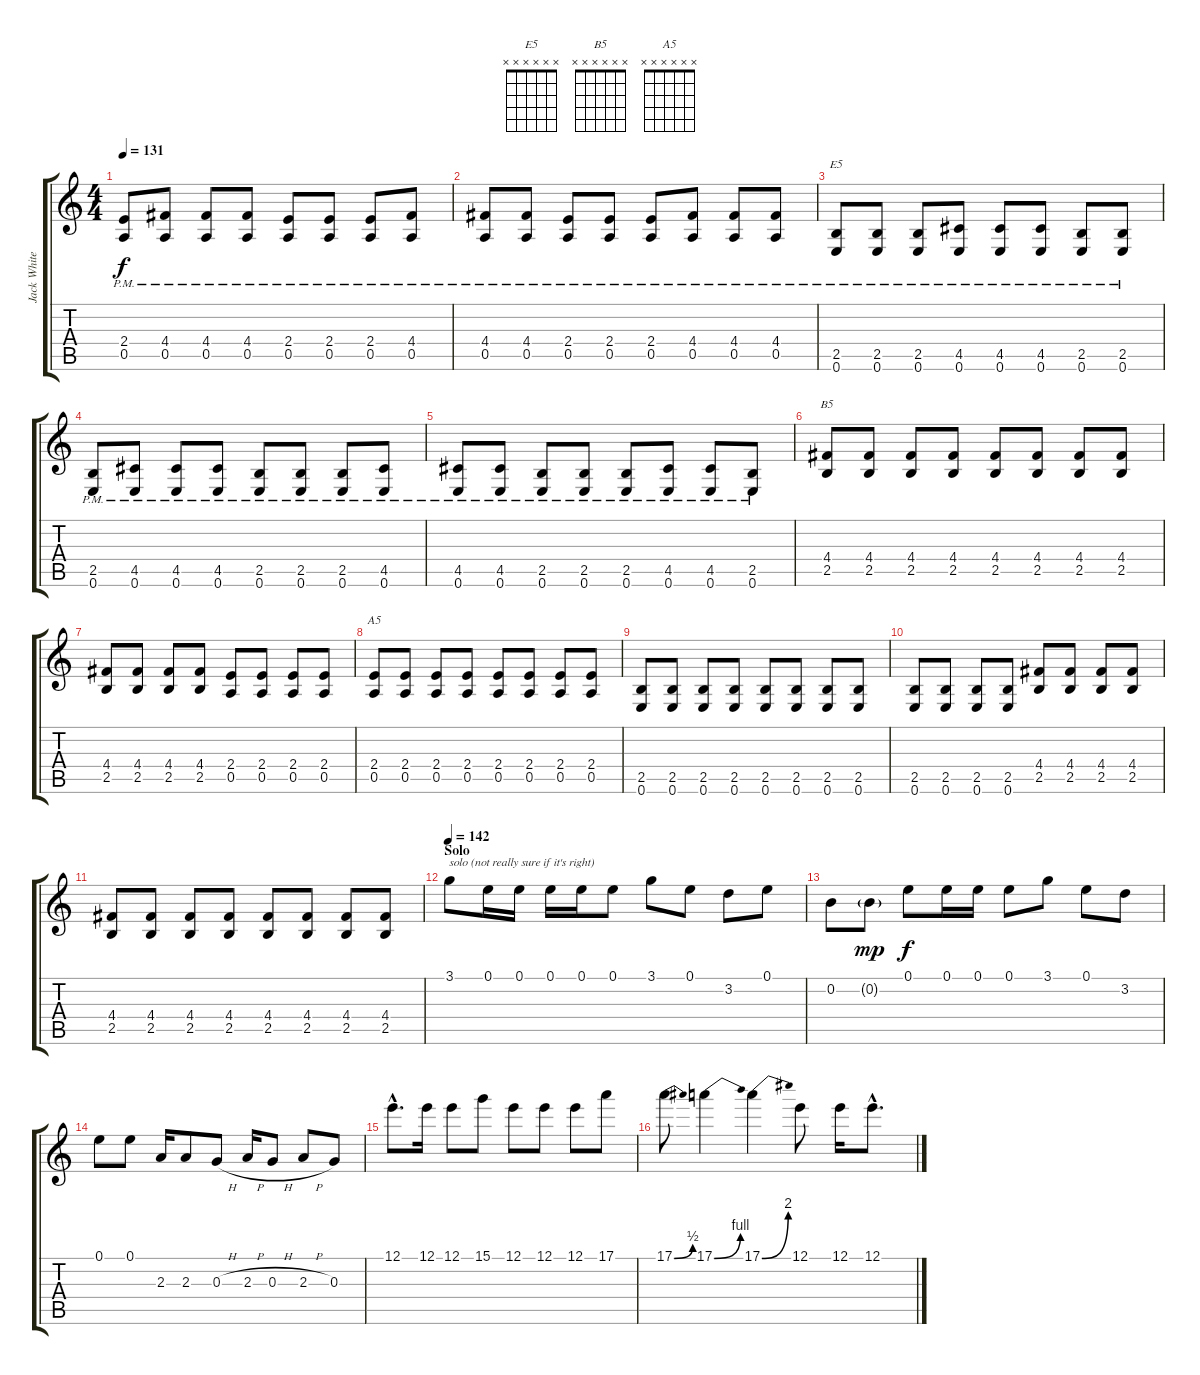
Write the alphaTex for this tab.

\track ("Jack White" "Jack White") {instrument distortionguitar}
\staff {score tabs}
\tuning (E4 B3 G3 D3 A2 E2) {hide}
\chord ("E5" x x x x x x)
\chord ("B5" x x x x x x)
\chord ("A5" x x x x x x)
\ts (4 4)
\tempo 131
\clef g2
\ks c
(2.4{pm} 0.5{pm}).8{dy f} (4.4{pm} 0.5{pm}).8 (4.4{pm} 0.5{pm}).8 (4.4{pm} 0.5{pm}).8 (2.4{pm} 0.5{pm}).8 (2.4{pm} 0.5{pm}).8 (2.4{pm} 0.5{pm}).8 (4.4{pm} 0.5{pm}).8 |
(4.4{pm} 0.5{pm}).8 (4.4{pm} 0.5{pm}).8 (2.4{pm} 0.5{pm}).8 (2.4{pm} 0.5{pm}).8 (2.4{pm} 0.5{pm}).8 (4.4{pm} 0.5{pm}).8 (4.4{pm} 0.5{pm}).8 (4.4{pm} 0.5{pm}).8 |
(2.5{pm} 0.6{pm}).8{ch "E5"} (2.5{pm} 0.6{pm}).8 (2.5{pm} 0.6{pm}).8 (4.5{pm} 0.6{pm}).8 (4.5{pm} 0.6{pm}).8 (4.5{pm} 0.6{pm}).8 (2.5{pm} 0.6{pm}).8 (2.5{pm} 0.6{pm}).8 |
(2.5{pm} 0.6{pm}).8 (4.5{pm} 0.6{pm}).8 (4.5{pm} 0.6{pm}).8 (4.5{pm} 0.6{pm}).8 (2.5{pm} 0.6{pm}).8 (2.5{pm} 0.6{pm}).8 (2.5{pm} 0.6{pm}).8 (4.5{pm} 0.6{pm}).8 |
(4.5{pm} 0.6{pm}).8 (4.5{pm} 0.6{pm}).8 (2.5{pm} 0.6{pm}).8 (2.5{pm} 0.6{pm}).8 (2.5{pm} 0.6{pm}).8 (4.5{pm} 0.6{pm}).8 (4.5{pm} 0.6{pm}).8 (2.5{pm} 0.6{pm}).8 |
(4.4 2.5).8{ch "B5"} (4.4 2.5).8 (4.4 2.5).8 (4.4 2.5).8 (4.4 2.5).8 (4.4 2.5).8 (4.4 2.5).8 (4.4 2.5).8 |
(4.4 2.5).8 (4.4 2.5).8 (4.4 2.5).8 (4.4 2.5).8 (2.4 0.5).8 (2.4 0.5).8 (2.4 0.5).8 (2.4 0.5).8 |
(2.4 0.5).8{ch "A5"} (2.4 0.5).8 (2.4 0.5).8 (2.4 0.5).8 (2.4 0.5).8 (2.4 0.5).8 (2.4 0.5).8 (2.4 0.5).8 |
(2.5 0.6).8 (2.5 0.6).8 (2.5 0.6).8 (2.5 0.6).8 (2.5 0.6).8 (2.5 0.6).8 (2.5 0.6).8 (2.5 0.6).8 |
(2.5 0.6).8 (2.5 0.6).8 (2.5 0.6).8 (2.5 0.6).8 (4.4 2.5).8 (4.4 2.5).8 (4.4 2.5).8 (4.4 2.5).8 |
(4.4 2.5).8 (4.4 2.5).8 (4.4 2.5).8 (4.4 2.5).8 (4.4 2.5).8 (4.4 2.5).8 (4.4 2.5).8 (4.4 2.5).8 |
\section ("" "Solo")
\tempo 142
3.1.8{txt "solo (not really sure if it's right)"} 0.1.16 0.1.16 0.1.16 0.1.16 0.1.8 3.1.8 0.1.8 3.2.8 0.1.8 |
0.2.8 0.2{g}.8{dy mp} 0.1.8{dy f} 0.1.16 0.1.16 0.1.8 3.1.8 0.1.8 3.2.8 |
0.1.8 0.1.8 2.3.16 2.3.8 0.3{h}.8 2.3{h}.16 0.3{h}.8 2.3{h}.8 0.3.8 |
12.1{hac}.8{d} 12.1.16 12.1.8 15.1.8 12.1.8 12.1.8 12.1.8 17.1.8 |
17.1{be (bend 0 0 60 2)}.8 17.1{be (bend 0 0 60 4)}.4 17.1{be (bend 0 0 60 8)}.4 12.1.8 12.1.16 12.1{hac}.8{d}
